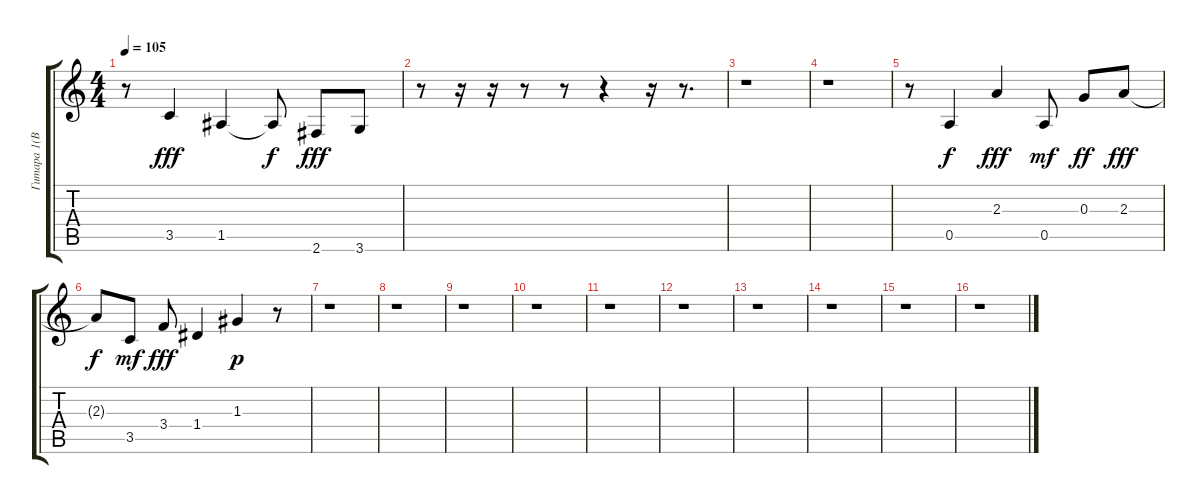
\track ("Гитара 1(Вадим)" "Гитара 1(В") {instrument electricguitarclean}
\staff {score tabs}
\tuning (E4 B3 G3 D3 A2 E2) {hide}
\ts (4 4)
\tempo 105
\clef g2
\ks c
r.8{dy fff} 3.5.4 1.5.4 1.5{t}.8{dy f} 2.6.8{dy fff} 3.6.8 |
r.8 r.16 r.16 r.8 r.8 r.4 r.16 r.8{d} |
r.1 |
r.1 |
r.8 0.5.4{dy f} 2.3.4{dy fff} 0.5.8{dy mf} 0.3.8{dy ff} 2.3.8{dy fff} |
2.3{t}.8{dy f} 3.5.8{dy mf} 3.4.8{dy fff} 1.4.4 1.3.4{dy p} r.8 |
r.1 |
r.1 |
r.1 |
r.1 |
r.1 |
r.1 |
r.1 |
r.1 |
r.1 |
r.1
